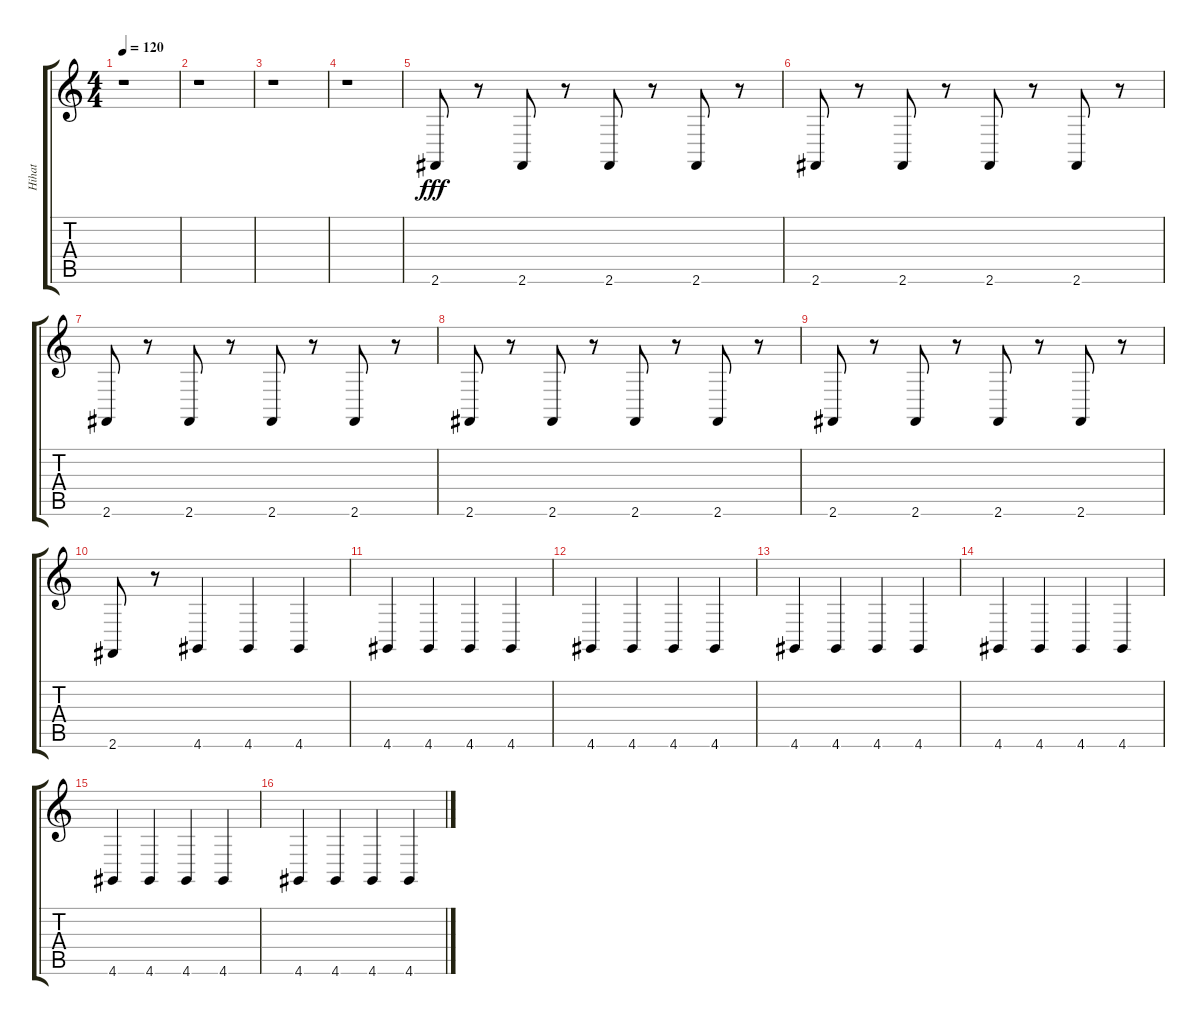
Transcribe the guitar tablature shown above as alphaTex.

\track ("Hihat" "Hihat") {instrument harpsichord}
\staff {score tabs}
\tuning (E4 B3 G3 D3 A2 E2) {hide}
\ts (4 4)
\tempo 120
\clef g2
\ks c
r.1{dy fff instrument harpsichord} |
r.1 |
r.1 |
r.1 |
2.6.8 r.8 2.6.8 r.8 2.6.8 r.8 2.6.8 r.8 |
2.6.8 r.8 2.6.8 r.8 2.6.8 r.8 2.6.8 r.8 |
2.6.8 r.8 2.6.8 r.8 2.6.8 r.8 2.6.8 r.8 |
2.6.8 r.8 2.6.8 r.8 2.6.8 r.8 2.6.8 r.8 |
2.6.8 r.8 2.6.8 r.8 2.6.8 r.8 2.6.8 r.8 |
2.6.8 r.8 4.6.4 4.6.4 4.6.4 |
4.6.4 4.6.4 4.6.4 4.6.4 |
4.6.4 4.6.4 4.6.4 4.6.4 |
4.6.4 4.6.4 4.6.4 4.6.4 |
4.6.4 4.6.4 4.6.4 4.6.4 |
4.6.4 4.6.4 4.6.4 4.6.4 |
4.6.4 4.6.4 4.6.4 4.6.4
